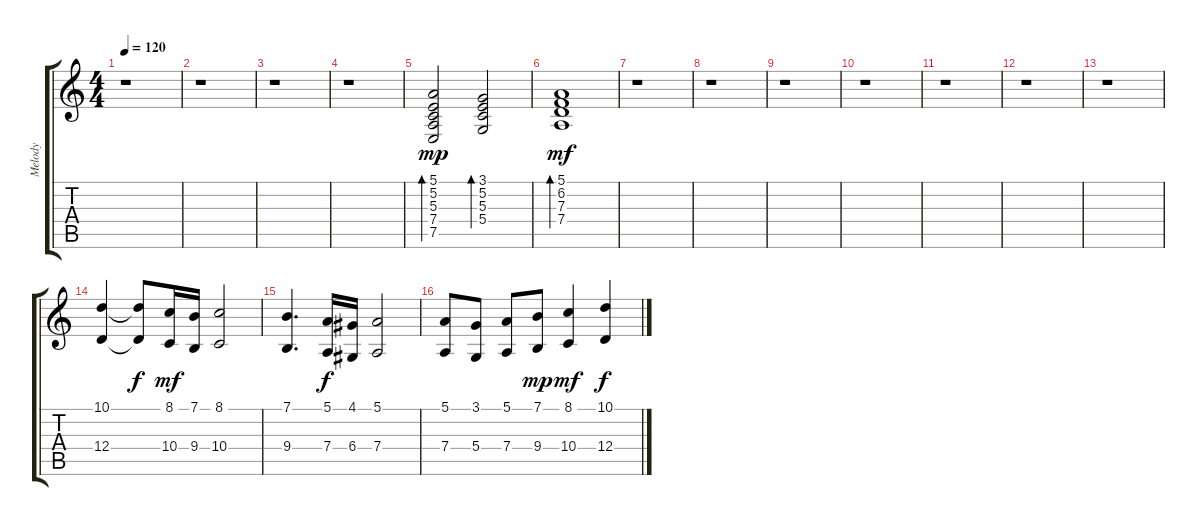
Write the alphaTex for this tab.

\track ("Melody" "Melody") {instrument lead2sawtooth}
\staff {score tabs}
\tuning (E4 B3 G3 D3 A2 E2) {hide}
\ts (4 4)
\tempo 120
\clef g2
\ks c
r.1{dy mf} |
r.1 |
r.1 |
r.1 |
(5.1 5.2 5.3 7.4 7.5).2{bd 240 dy mp volume 13 instrument electricguitarjazz} (3.1 5.2 5.3 5.4).2{bd 240} |
(5.1 6.2 7.3 7.4).1{bd 240 dy mf} |
r.1{volume 16 instrument lead2sawtooth} |
r.1 |
r.1 |
r.1 |
r.1 |
r.1 |
r.1 |
(10.1 12.4).4 (10.1{t} 12.4{t}).8{dy f} (8.1 10.4).16{dy mf} (7.1 9.4).16 (8.1 10.4).2 |
(7.1 9.4).4{d} (5.1 7.4).16{dy f} (4.1 6.4).16 (5.1 7.4).2 |
(5.1 7.4).8 (3.1 5.4).8 (5.1 7.4).8 (7.1 9.4).8{dy mp} (8.1 10.4).4{dy mf} (10.1 12.4).4{dy f}
